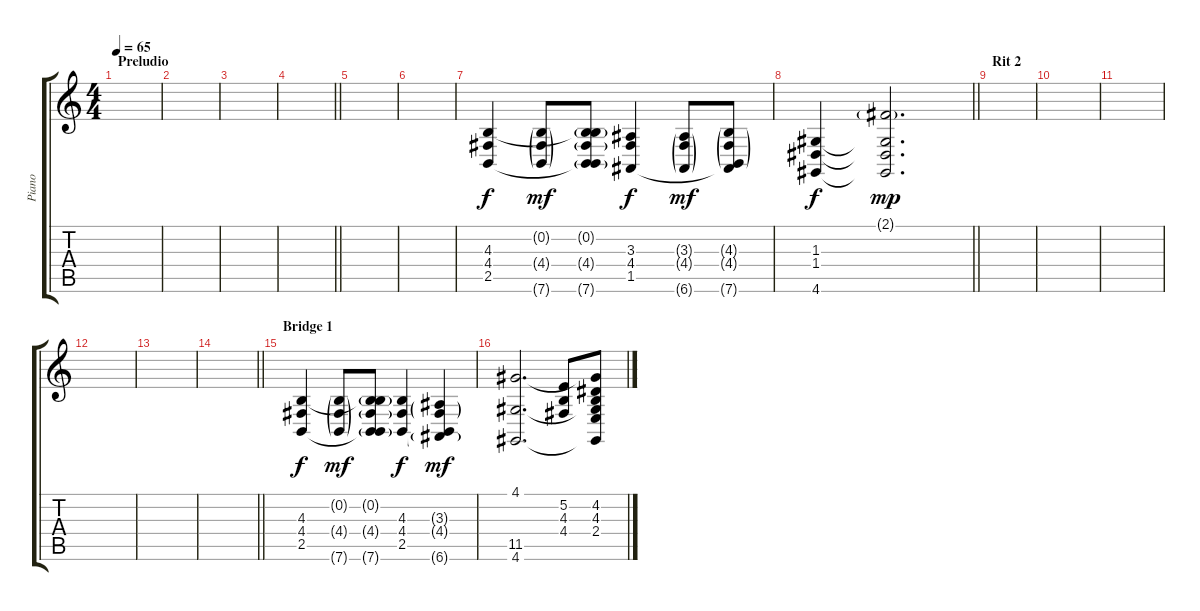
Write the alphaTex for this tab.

\track ("Piano" "Piano") {instrument acousticgrandpiano}
\staff {score tabs}
\tuning (E4 B3 G3 D3 A2 E2) {hide}
\ts (4 4)
\section ("" "Preludio")
\tempo 65
\clef g2
\ks c
|
|
|
\barLineRight lightlight
|
|
|
(4.3 4.4 2.5).4 (0.2{g} 4.4{g} 7.6{g}).8{dy mf} (0.2{g} 4.3{t} 4.4{g} 2.5{t} 7.6{g}).8 (3.3 4.4 1.5).4{dy f} (3.3{g} 4.4{g} 6.6{g}).8{dy mf} (4.3{g} 4.4{g} 1.5{t} 7.6{g}).8 |
\barLineRight lightlight
(1.3 1.4 4.6).4{dy f} (2.1{g} 1.3{t} 1.4{t} 4.6{t}).2{d dy mp} |
\section ("" "Rit 2")
|
|
|
|
|
\barLineRight lightlight
|
\section ("" "Bridge 1")
(4.3 4.4 2.5).4{dy f} (0.2{g} 4.4{g} 7.6{g}).8{dy mf} (0.2{g} 4.3{t} 4.4{g} 2.5{t} 7.6{g}).8 (4.3 4.4 2.5).4{dy f} (3.3{g} 4.4{g} 2.5{t} 6.6{g}).4{dy mf} |
(4.1 11.5 4.6).2{d} (5.2 4.3 4.4).8 (4.1{t} 4.2 4.3 2.4 11.5{t} 4.6{t}).8
